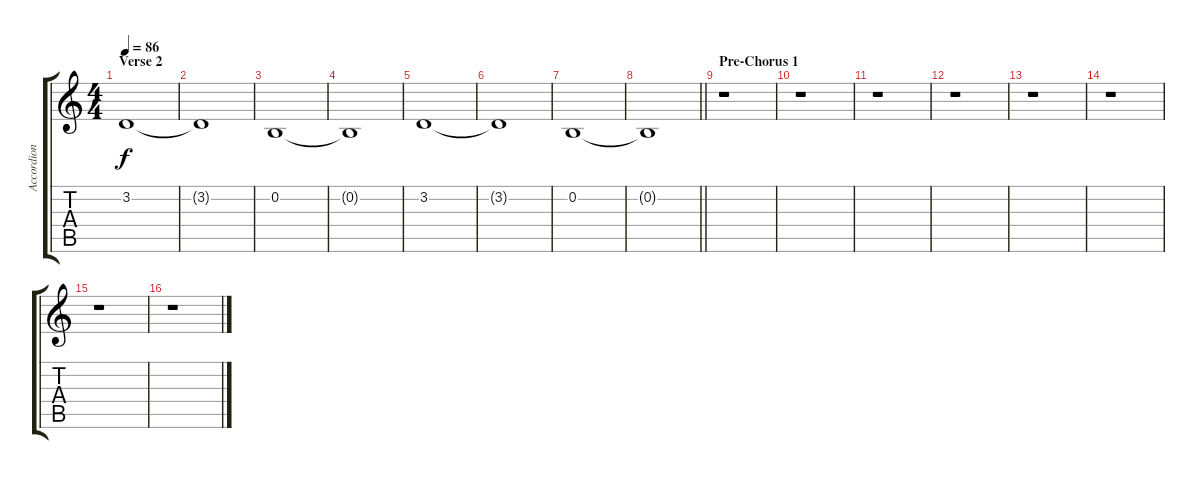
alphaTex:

\track ("Accordion" "Accordion") {instrument accordion}
\staff {score tabs}
\tuning (E4 B3 G3 D3 A2 E2) {hide}
\ts (4 4)
\section ("" "Verse 2")
\tempo 86
\clef g2
\ks c
3.2.1{dy f} |
3.2{t}.1 |
0.2.1 |
0.2{t}.1 |
3.2.1 |
3.2{t}.1 |
0.2.1 |
\barLineRight lightlight
0.2{t}.1 |
\section ("" "Pre-Chorus 1")
r.1 |
r.1 |
r.1 |
r.1 |
r.1 |
r.1 |
r.1 |
r.1
